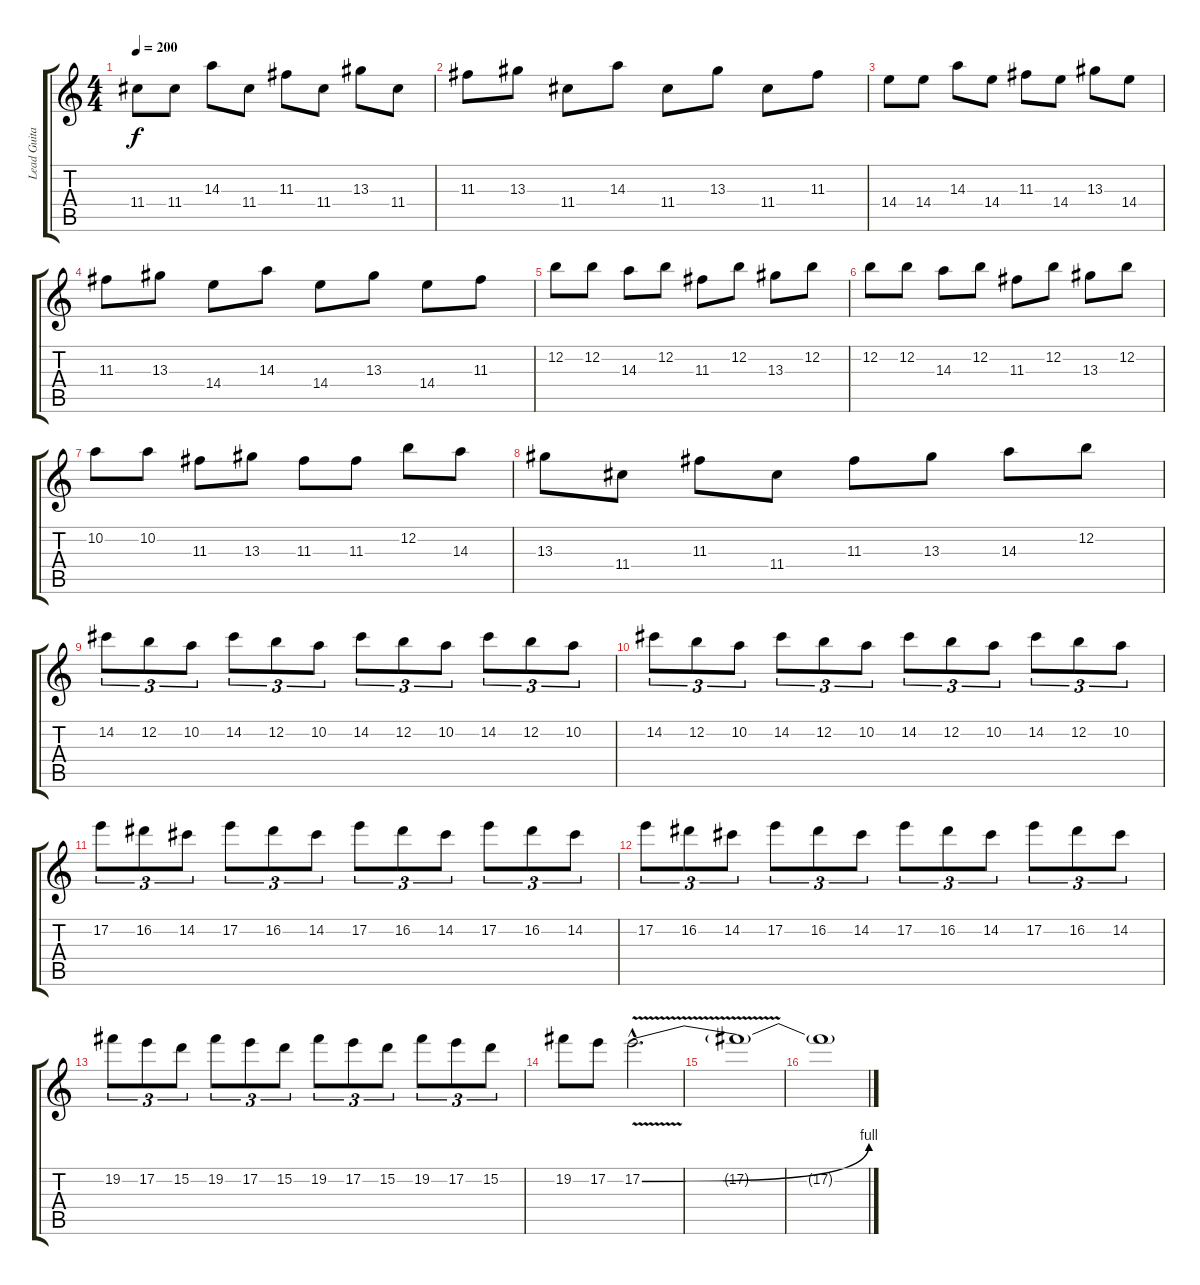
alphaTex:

\track ("Lead Guitar" "Lead Guita") {instrument distortionguitar}
\staff {score tabs}
\tuning (E4 B3 G3 D3 A2 E2) {hide}
\ts (4 4)
\tempo 200
\clef g2
\ks c
11.4.8{dy f} 11.4.8 14.3.8 11.4.8 11.3.8 11.4.8 13.3.8 11.4.8 |
11.3.8 13.3.8 11.4.8 14.3.8 11.4.8 13.3.8 11.4.8 11.3.8 |
14.4.8 14.4.8 14.3.8 14.4.8 11.3.8 14.4.8 13.3.8 14.4.8 |
11.3.8 13.3.8 14.4.8 14.3.8 14.4.8 13.3.8 14.4.8 11.3.8 |
12.2.8 12.2.8 14.3.8 12.2.8 11.3.8 12.2.8 13.3.8 12.2.8 |
12.2.8 12.2.8 14.3.8 12.2.8 11.3.8 12.2.8 13.3.8 12.2.8 |
10.2.8 10.2.8 11.3.8 13.3.8 11.3.8 11.3.8 12.2.8 14.3.8 |
13.3.8 11.4.8 11.3.8 11.4.8 11.3.8 13.3.8 14.3.8 12.2.8 |
14.2.8{tu (3 2)} 12.2.8{tu (3 2)} 10.2.8{tu (3 2)} 14.2.8{tu (3 2)} 12.2.8{tu (3 2)} 10.2.8{tu (3 2)} 14.2.8{tu (3 2)} 12.2.8{tu (3 2)} 10.2.8{tu (3 2)} 14.2.8{tu (3 2)} 12.2.8{tu (3 2)} 10.2.8{tu (3 2)} |
14.2.8{tu (3 2)} 12.2.8{tu (3 2)} 10.2.8{tu (3 2)} 14.2.8{tu (3 2)} 12.2.8{tu (3 2)} 10.2.8{tu (3 2)} 14.2.8{tu (3 2)} 12.2.8{tu (3 2)} 10.2.8{tu (3 2)} 14.2.8{tu (3 2)} 12.2.8{tu (3 2)} 10.2.8{tu (3 2)} |
17.2.8{tu (3 2)} 16.2.8{tu (3 2)} 14.2.8{tu (3 2)} 17.2.8{tu (3 2)} 16.2.8{tu (3 2)} 14.2.8{tu (3 2)} 17.2.8{tu (3 2)} 16.2.8{tu (3 2)} 14.2.8{tu (3 2)} 17.2.8{tu (3 2)} 16.2.8{tu (3 2)} 14.2.8{tu (3 2)} |
17.2.8{tu (3 2)} 16.2.8{tu (3 2)} 14.2.8{tu (3 2)} 17.2.8{tu (3 2)} 16.2.8{tu (3 2)} 14.2.8{tu (3 2)} 17.2.8{tu (3 2)} 16.2.8{tu (3 2)} 14.2.8{tu (3 2)} 17.2.8{tu (3 2)} 16.2.8{tu (3 2)} 14.2.8{tu (3 2)} |
19.2.8{tu (3 2)} 17.2.8{tu (3 2)} 15.2.8{tu (3 2)} 19.2.8{tu (3 2)} 17.2.8{tu (3 2)} 15.2.8{tu (3 2)} 19.2.8{tu (3 2)} 17.2.8{tu (3 2)} 15.2.8{tu (3 2)} 19.2.8{tu (3 2)} 17.2.8{tu (3 2)} 15.2.8{tu (3 2)} |
19.2.8 17.2.8 17.2{be (bend 0 0 60 4) v hac}.2{d} |
17.2{t}.1 |
17.2{t}.1
